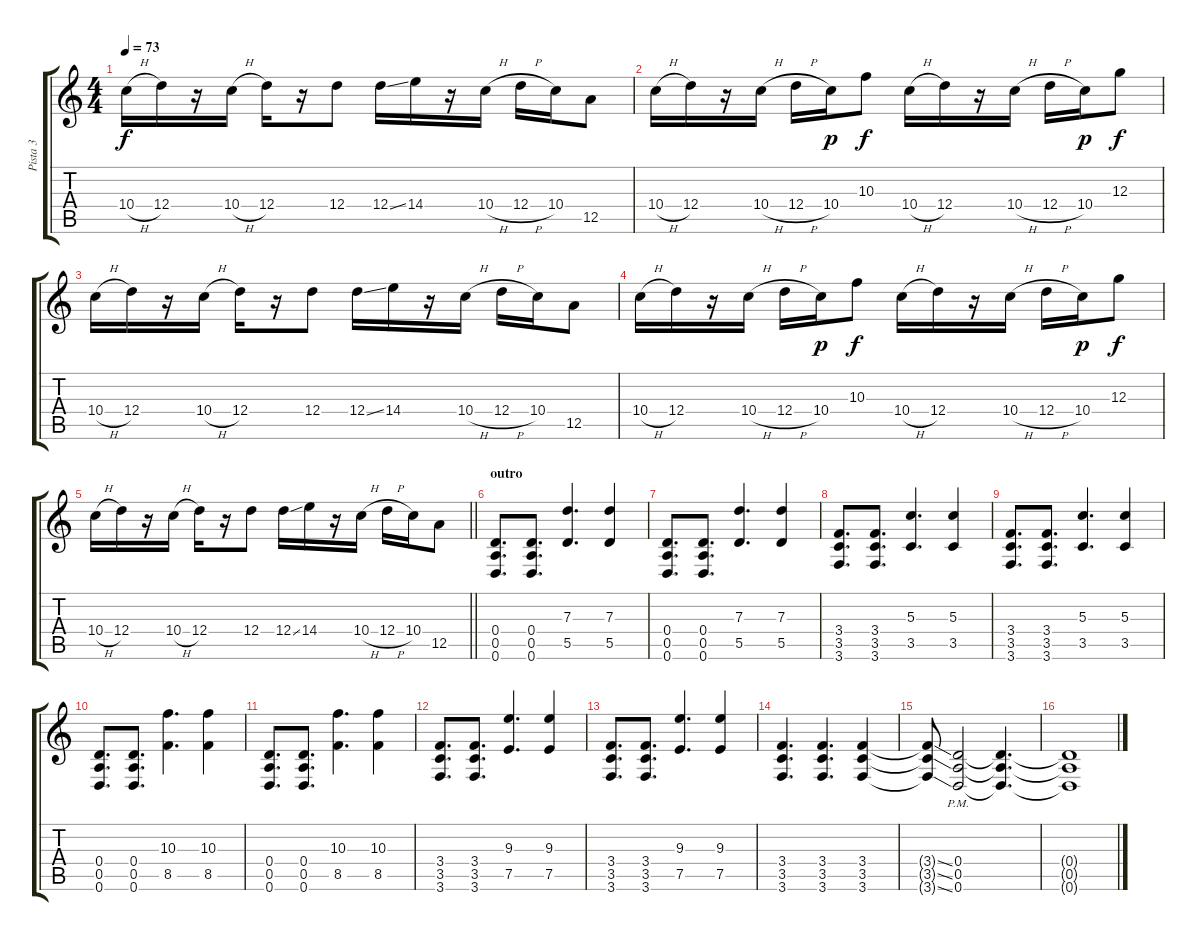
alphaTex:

\track ("Pista 3" "Pista 3") {instrument overdrivenguitar}
\staff {score tabs}
\tuning (E4 B3 G3 D3 A2 D2) {hide}
\ts (4 4)
\tempo 73
\clef g2
\ks c
10.4{h}.16{dy f} 12.4.16 r.16 10.4{h}.16 12.4.16 r.16 12.4.8 12.4{ss}.16 14.4.16 r.16 10.4{h}.16 12.4{h}.16 10.4.16 12.5.8 |
10.4{h}.16 12.4.16 r.16 10.4{h}.16 12.4{h}.16 10.4.16{dy p} 10.3.8{dy f} 10.4{h}.16 12.4.16 r.16 10.4{h}.16 12.4{h}.16 10.4.16{dy p} 12.3.8{dy f} |
10.4{h}.16 12.4.16 r.16 10.4{h}.16 12.4.16 r.16 12.4.8 12.4{ss}.16 14.4.16 r.16 10.4{h}.16 12.4{h}.16 10.4.16 12.5.8 |
10.4{h}.16 12.4.16 r.16 10.4{h}.16 12.4{h}.16 10.4.16{dy p} 10.3.8{dy f} 10.4{h}.16 12.4.16 r.16 10.4{h}.16 12.4{h}.16 10.4.16{dy p} 12.3.8{dy f} |
\barLineRight lightlight
10.4{h}.16 12.4.16 r.16 10.4{h}.16 12.4.16 r.16 12.4.8 12.4{ss}.16 14.4.16 r.16 10.4{h}.16 12.4{h}.16 10.4.16 12.5.8 |
\section ("" "outro")
(0.4 0.5 0.6).8{d} (0.4 0.5 0.6).8{d} (7.3 5.5).4{d} (7.3 5.5).4 |
(0.4 0.5 0.6).8{d} (0.4 0.5 0.6).8{d} (7.3 5.5).4{d} (7.3 5.5).4 |
(3.4 3.5 3.6).8{d} (3.4 3.5 3.6).8{d} (5.3 3.5).4{d} (5.3 3.5).4 |
(3.4 3.5 3.6).8{d} (3.4 3.5 3.6).8{d} (5.3 3.5).4{d} (5.3 3.5).4 |
(0.4 0.5 0.6).8{d} (0.4 0.5 0.6).8{d} (10.3 8.5).4{d} (10.3 8.5).4 |
(0.4 0.5 0.6).8{d} (0.4 0.5 0.6).8{d} (10.3 8.5).4{d} (10.3 8.5).4 |
(3.4 3.5 3.6).8{d} (3.4 3.5 3.6).8{d} (9.3 7.5).4{d} (9.3 7.5).4 |
(3.4 3.5 3.6).8{d} (3.4 3.5 3.6).8{d} (9.3 7.5).4{d} (9.3 7.5).4 |
(3.4 3.5 3.6).4{d} (3.4 3.5 3.6).4{d} (3.4 3.5 3.6).4 |
(3.4{ss t} 3.5{ss t} 3.6{ss t}).8 (0.4{pm} 0.5{pm} 0.6{pm}).2 (0.4{t} 0.5{t} 0.6{t}).4{d} |
(0.4{t} 0.5{t} 0.6{t}).1
